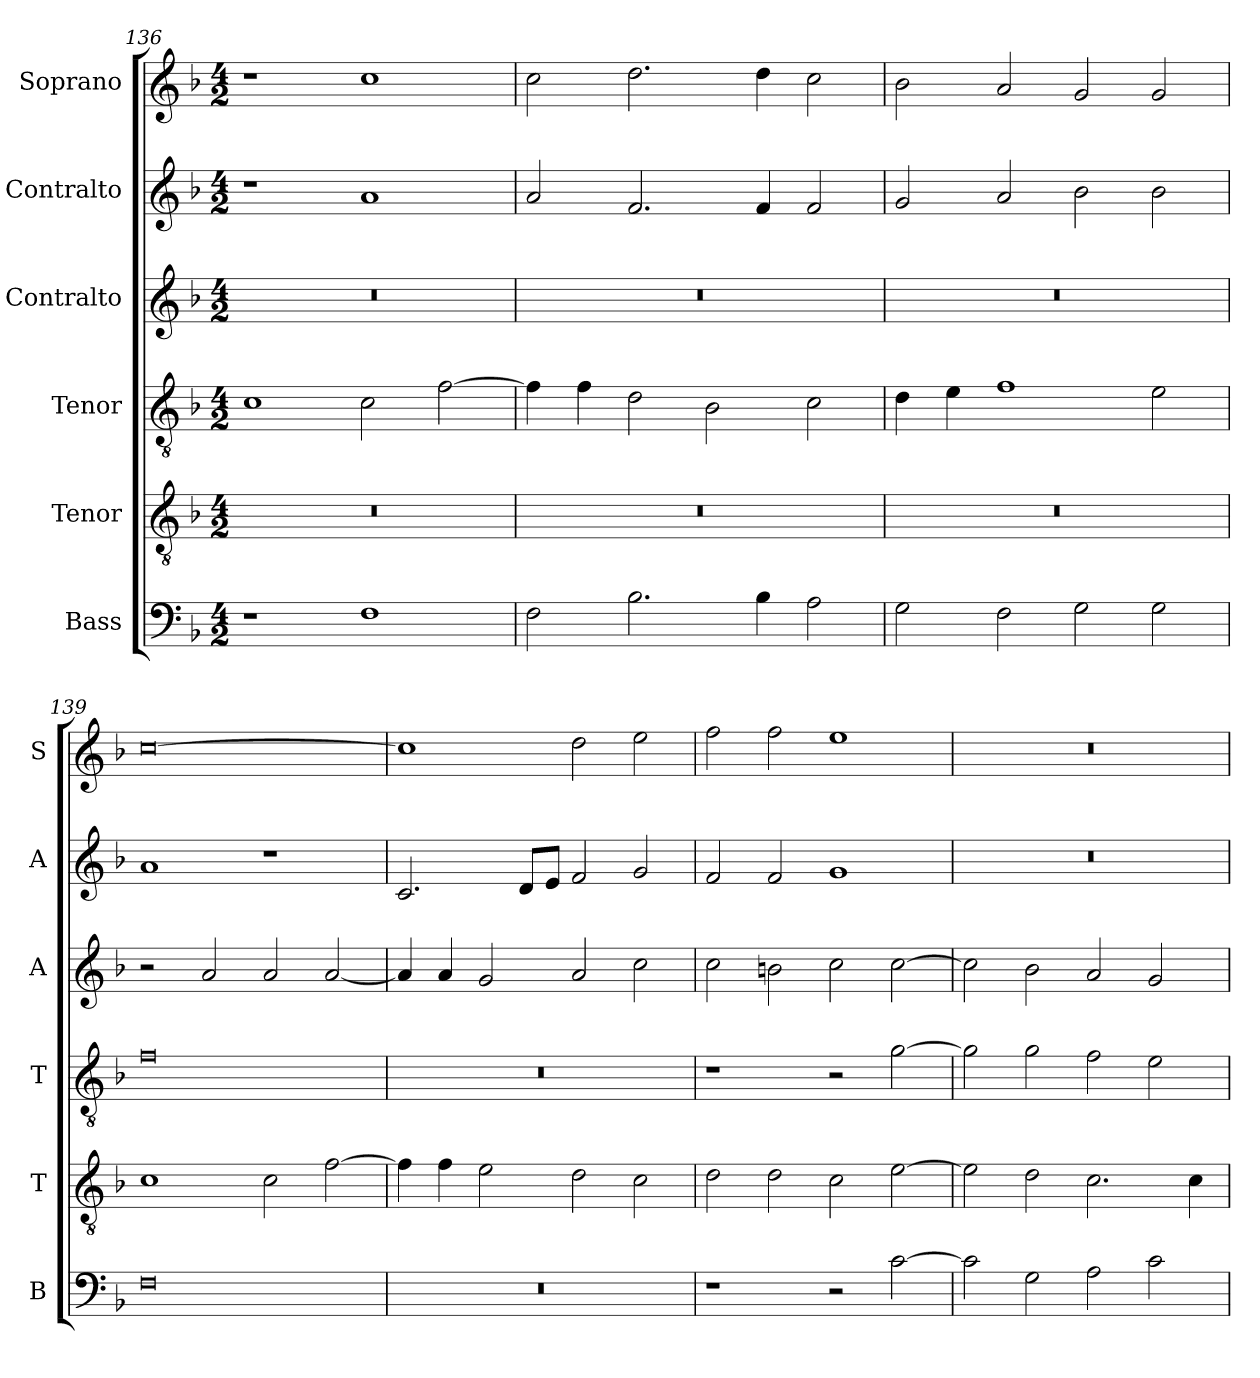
**kern	**kern	**kern	**kern	**kern	**kern
*part6	*part5	*part4	*part3	*part2	*part1
*staff6	*staff5	*staff4	*staff3	*staff2	*staff1
*I"Bass	*I"Tenor	*I"Tenor	*I"Contralto	*I"Contralto	*I"Soprano
*I'B	*I'T	*I'T	*I'A	*I'A	*I'S
*clefF4	*clefGv2	*clefGv2	*clefG2	*clefG2	*clefG2
*k[b-]	*k[b-]	*k[b-]	*k[b-]	*k[b-]	*k[b-]
*F:ion	*F:ion	*F:ion	*F:ion	*F:ion	*F:ion
*M4/2	*M4/2	*M4/2	*M4/2	*M4/2	*M4/2
=136	=136	=136	=136	=136	=136
1r	0r	1c	0r	1r	1r
1F	.	2c	.	1a	1cc
.	.	[2f	.	.	.
=137	=137	=137	=137	=137	=137
2F	0r	4f]	0r	2a	2cc
.	.	4f	.	.	.
2.B-	.	2d	.	2.f	2.dd
.	.	2B-	.	.	.
4B-	.	.	.	4f	4dd
2A	.	2c	.	2f	2cc
=138	=138	=138	=138	=138	=138
2G	0r	4d	0r	2g	2b-
.	.	4e	.	.	.
2F	.	1f	.	2a	2a
2G	.	.	.	2b-	2g
2G	.	2e	.	2b-	2g
=139	=139	=139	=139	=139	=139
0F	1c	0f	2r	1a	[0cc
.	.	.	2a	.	.
.	2c	.	2a	1r	.
.	[2f	.	[2a	.	.
=140	=140	=140	=140	=140	=140
0r	4f]	0r	4a]	2.c	1cc]
.	4f	.	4a	.	.
.	2e	.	2g	.	.
.	.	.	.	8d/L	.
.	.	.	.	8e/J	.
.	2d	.	2a	2f	2dd
.	2c	.	2cc	2g	2ee
=141	=141	=141	=141	=141	=141
1r	2d	1r	2cc	2f	2ff
.	2d	.	2bn	2f	2ff
2r	2c	2r	2cc	1g	1ee
[2c	[2e	[2g	[2cc	.	.
=142	=142	=142	=142	=142	=142
2c]	2e]	2g]	2cc]	0r	0r
2G	2d	2g	2b-	.	.
2A	2.c	2f	2a	.	.
2c	.	2e	2g	.	.
.	4c	.	.	.	.
=	=	=	=	=	=
*-	*-	*-	*-	*-	*-
